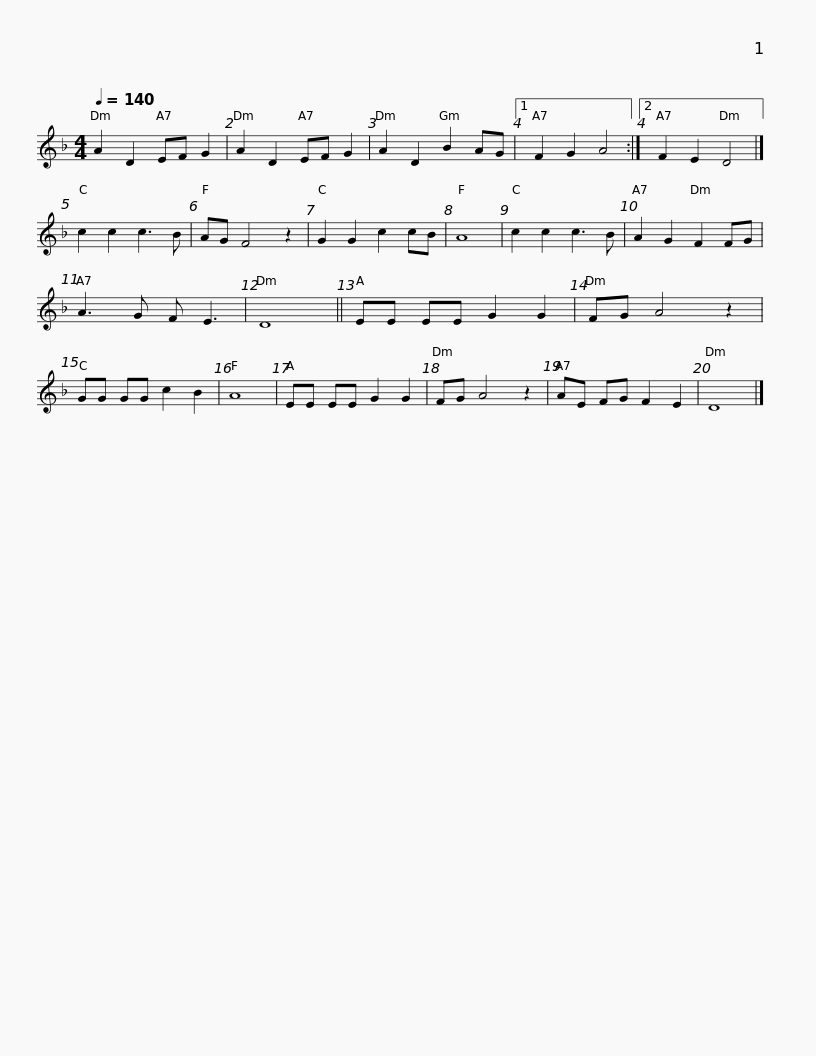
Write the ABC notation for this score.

X:1
L:1/8
Q:1/4=140
M:4/4
I:linebreak $
K:Dmin
V:1 treble
V:1
 A2 D2 EF G2 | A2 D2 EF G2 | A2 D2 B2 AG |1 F2 G2 A4 :|2 F2 E2 D4 |] %5
 c2 c2 c3 B | AG F4 z2 | G2 G2 c2 cB | A8 |$ c2 c2 c3 B | %10
 A2 G2 F2 FG | A3 G F E3 | D8 || EE EE G2 G2 | FG A4 z2 | %15
 GG GG c2 B2 | A8 | EE EE G2 G2 |$ FG A4 z2 | AE FG F2 E2 | %20
 D8 |] %21
